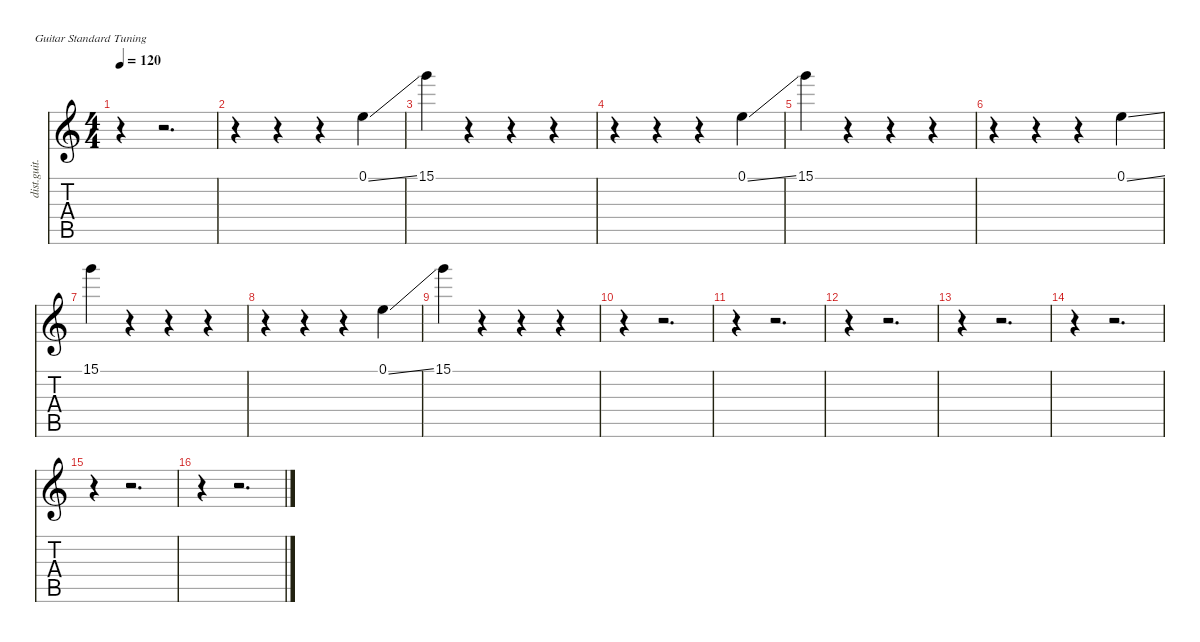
\defaultSystemsLayout 4
\hideDynamics
\bracketExtendMode nobrackets
\otherSystemsTrackNameOrientation horizontal
\track ("Whammy" "dist.guit.") {instrument distortionguitar}
\staff {score tabs}
\tuning (E4 B3 G3 D3 A2 E2)
\ts (4 4)
\tempo 120
\clef g2
\ks c
r.4{dy f beam Down} r.2{d beam Down} |
r.4{beam Down} r.4{beam Down} r.4{beam Down} 0.1{ss}.4{beam Down} |
15.1.4{beam Down} r.4{beam Down} r.4{beam Down} r.4{beam Down} |
r.4{beam Down} r.4{beam Down} r.4{beam Down} 0.1{ss}.4{beam Down} |
15.1.4{beam Down} r.4{beam Down} r.4{beam Down} r.4{beam Down} |
r.4{beam Down} r.4{beam Down} r.4{beam Down} 0.1{ss}.4{beam Down} |
15.1.4{beam Down} r.4{beam Down} r.4{beam Down} r.4{beam Down} |
r.4{beam Down} r.4{beam Down} r.4{beam Down} 0.1{ss}.4{beam Down} |
15.1.4{beam Down} r.4{beam Down} r.4{beam Down} r.4{beam Down} |
r.4{beam Down} r.2{d beam Down} |
r.4{beam Down} r.2{d beam Down} |
r.4{beam Down} r.2{d beam Down} |
r.4{beam Down} r.2{d beam Down} |
r.4{beam Down} r.2{d beam Down} |
r.4{beam Down} r.2{d beam Down} |
r.4{beam Down} r.2{d beam Down}
